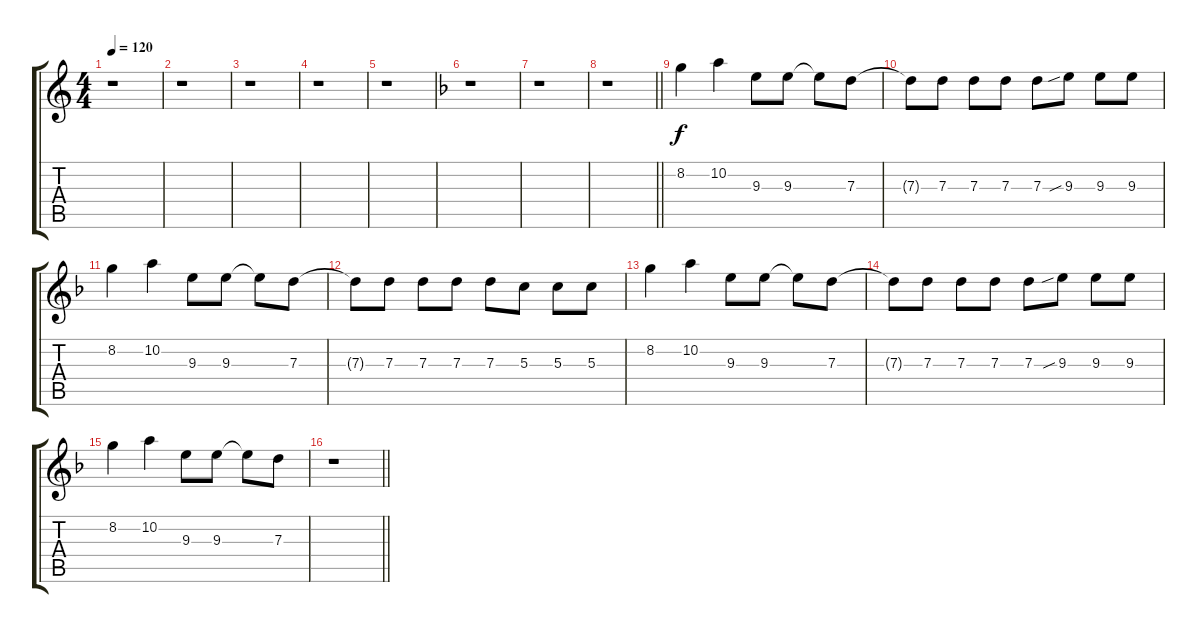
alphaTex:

\track "" {instrument distortionguitar}
\staff {score tabs}
\tuning (E4 B3 G3 D3 A2 E2) {hide}
\ts (4 4)
\tempo 120
\clef g2
\ks c
r.1{dy f} |
r.1 |
r.1 |
r.1 |
r.1 |
\ks f
r.1 |
r.1 |
\barLineRight lightlight
r.1 |
8.2.4 10.2.4 9.3.8 9.3.8 9.3{t}.8 7.3.8 |
7.3{t}.8 7.3.8 7.3.8 7.3.8 7.3.8 9.3{sib}.8 9.3.8 9.3.8 |
8.2.4 10.2.4 9.3.8 9.3.8 9.3{t}.8 7.3.8 |
7.3{t}.8 7.3.8 7.3.8 7.3.8 7.3.8 5.3.8 5.3.8 5.3.8 |
8.2.4 10.2.4 9.3.8 9.3.8 9.3{t}.8 7.3.8 |
7.3{t}.8 7.3.8 7.3.8 7.3.8 7.3.8 9.3{sib}.8 9.3.8 9.3.8 |
8.2.4 10.2.4 9.3.8 9.3.8 9.3{t}.8 7.3.8 |
\barLineRight lightlight
r.1
